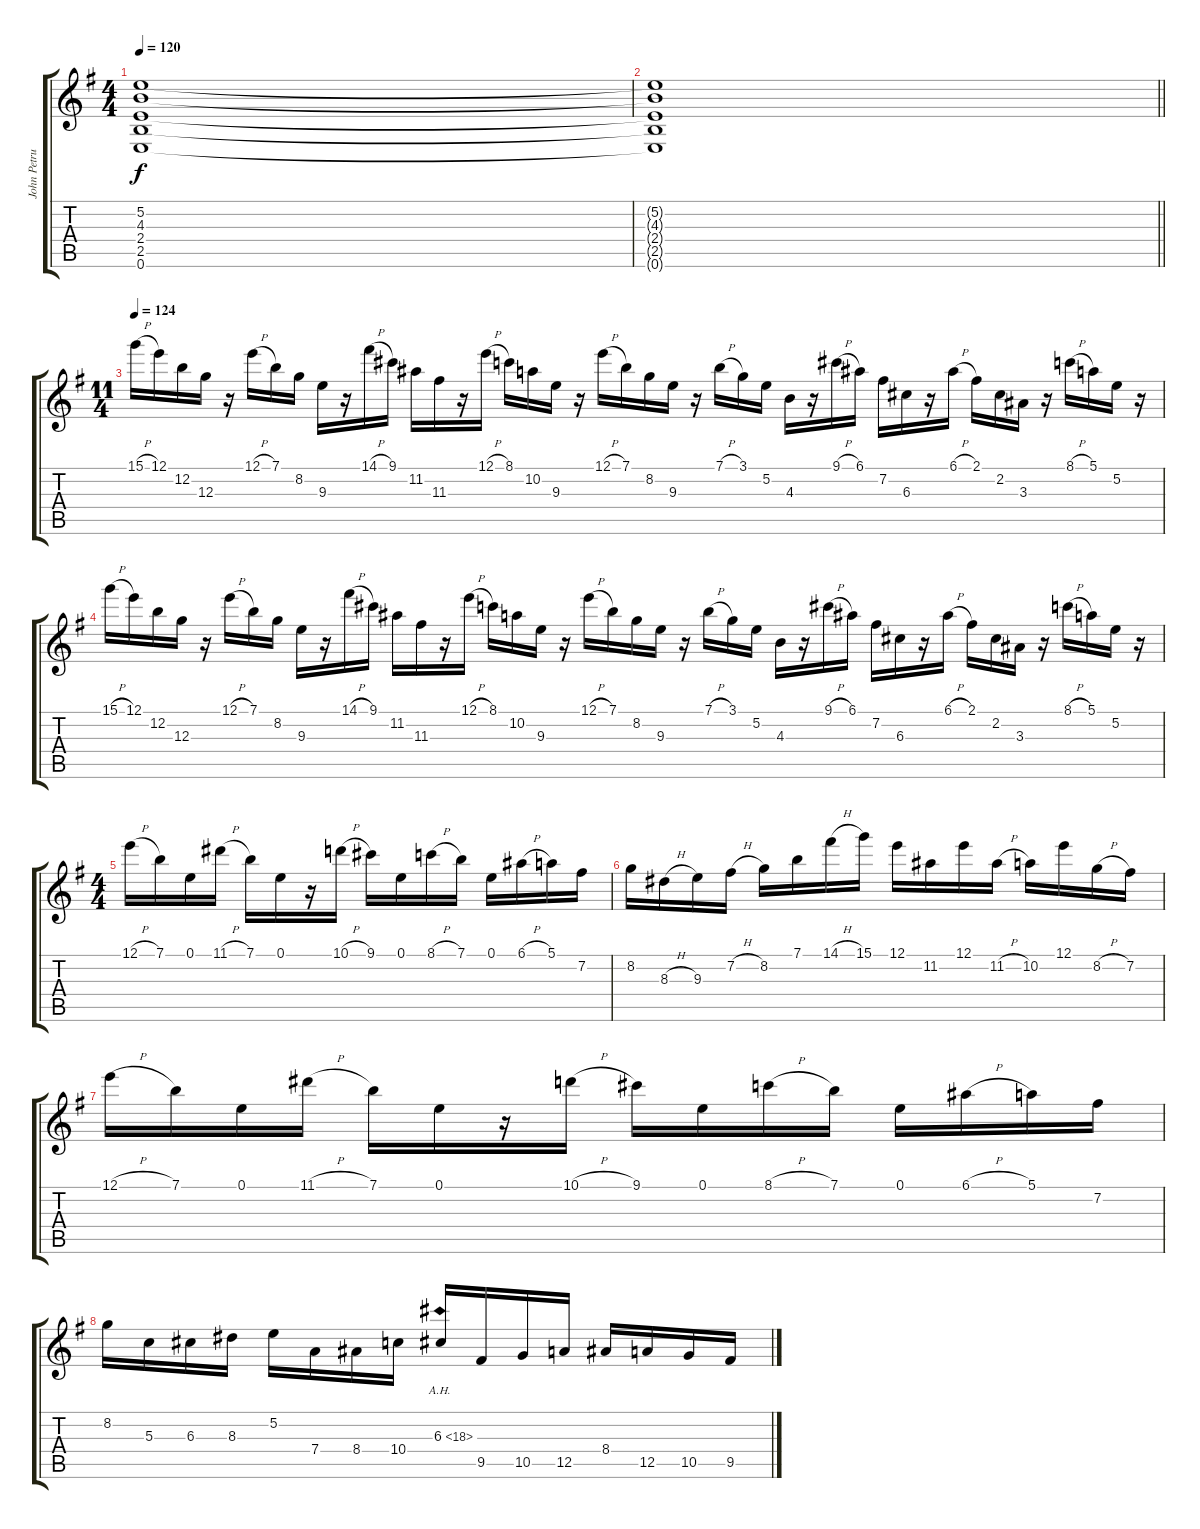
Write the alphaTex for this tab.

\track ("John Petrucci - Guitar 6 Strings" "John Petru") {instrument distortionguitar}
\staff {score tabs}
\tuning (E4 B3 G3 D3 A2 E2) {hide}
\ts (4 4)
\tempo 120
\clef g2
\ks g
(5.2 4.3 2.4 2.5 0.6).1{dy f} |
\barLineRight lightlight
(5.2{t} 4.3{t} 2.4{t} 2.5{t} 0.6{t}).1 |
\ts (11 4)
\tempo 124
15.1{h}.16 12.1.16 12.2.16 12.3.16 r.16 12.1{h}.16 7.1.16 8.2.16 9.3.16 r.16 14.1{h}.16 9.1.16 11.2.16 11.3.16 r.16 12.1{h}.16 8.1.16 10.2.16 9.3.16 r.16 12.1{h}.16 7.1.16 8.2.16 9.3.16 r.16 7.1{h}.16 3.1.16 5.2.16 4.3.16 r.16 9.1{h}.16 6.1.16 7.2.16 6.3.16 r.16 6.1{h}.16 2.1.16 2.2.16 3.3.16 r.16 8.1{h}.16 5.1.16 5.2.16 r.16 |
15.1{h}.16 12.1.16 12.2.16 12.3.16 r.16 12.1{h}.16 7.1.16 8.2.16 9.3.16 r.16 14.1{h}.16 9.1.16 11.2.16 11.3.16 r.16 12.1{h}.16 8.1.16 10.2.16 9.3.16 r.16 12.1{h}.16 7.1.16 8.2.16 9.3.16 r.16 7.1{h}.16 3.1.16 5.2.16 4.3.16 r.16 9.1{h}.16 6.1.16 7.2.16 6.3.16 r.16 6.1{h}.16 2.1.16 2.2.16 3.3.16 r.16 8.1{h}.16 5.1.16 5.2.16 r.16 |
\ts (4 4)
12.1{h}.16 7.1.16 0.1.16 11.1{h}.16 7.1.16 0.1.16 r.16 10.1{h}.16 9.1.16 0.1.16 8.1{h}.16 7.1.16 0.1.16 6.1{h}.16 5.1.16 7.2.16 |
8.2.16 8.3{h}.16 9.3.16 7.2{h}.16 8.2.16 7.1.16 14.1{h}.16 15.1.16 12.1.16 11.2.16 12.1.16 11.2{h}.16 10.2.16 12.1.16 8.2{h}.16 7.2.16 |
12.1{h}.16 7.1.16 0.1.16 11.1{h}.16 7.1.16 0.1.16 r.16 10.1{h}.16 9.1.16 0.1.16 8.1{h}.16 7.1.16 0.1.16 6.1{h}.16 5.1.16 7.2.16 |
8.2.16 5.3.16 6.3.16 8.3.16 5.2.16 7.4.16 8.4.16 10.4.16 6.3{ah 12}.16 9.5.16 10.5.16 12.5.16 8.4.16 12.5.16 10.5.16 9.5.16
